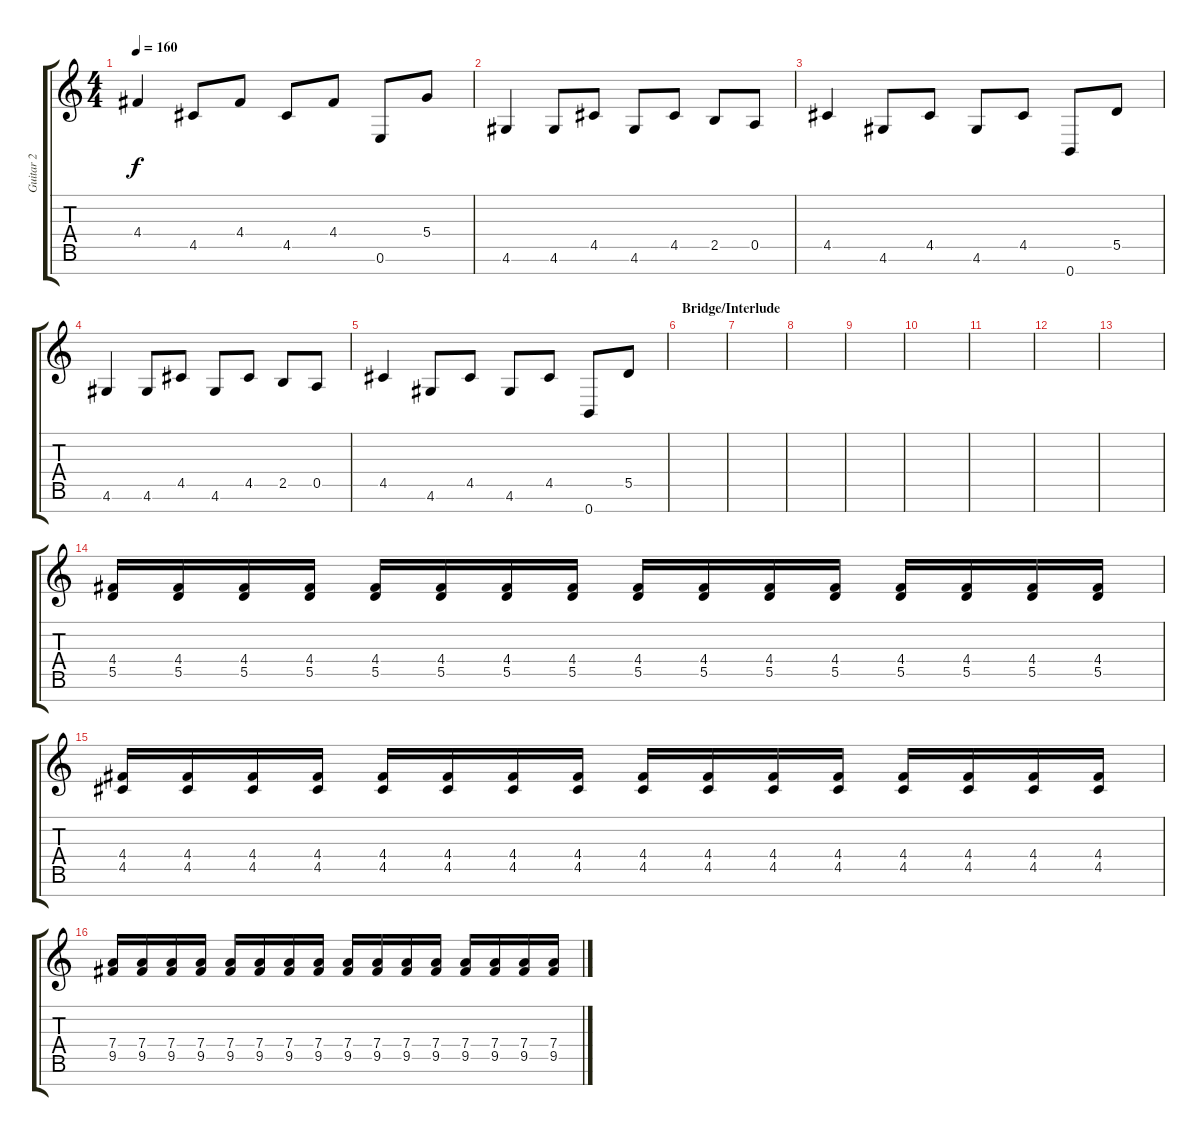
\track ("Guitar 2" "Guitar 2") {instrument distortionguitar}
\staff {score tabs}
\tuning (E4 B3 Gb3 D3 A2 E2 B1) {hide}
\ts (4 4)
\tempo 160
\clef g2
\ks c
4.4.4{dy f} 4.5.8 4.4.8 4.5.8 4.4.8 0.6.8 5.4.8 |
4.6.4 4.6.8 4.5.8 4.6.8 4.5.8 2.5.8 0.5.8 |
4.5.4 4.6.8 4.5.8 4.6.8 4.5.8 0.7.8 5.5.8 |
4.6.4 4.6.8 4.5.8 4.6.8 4.5.8 2.5.8 0.5.8 |
4.5.4 4.6.8 4.5.8 4.6.8 4.5.8 0.7.8 5.5.8 |
\section ("" "Bridge/Interlude")
|
|
|
|
|
|
|
|
(4.4 5.5).16 (4.4 5.5).16 (4.4 5.5).16 (4.4 5.5).16 (4.4 5.5).16 (4.4 5.5).16 (4.4 5.5).16 (4.4 5.5).16 (4.4 5.5).16 (4.4 5.5).16 (4.4 5.5).16 (4.4 5.5).16 (4.4 5.5).16 (4.4 5.5).16 (4.4 5.5).16 (4.4 5.5).16 |
(4.4 4.5).16 (4.4 4.5).16 (4.4 4.5).16 (4.4 4.5).16 (4.4 4.5).16 (4.4 4.5).16 (4.4 4.5).16 (4.4 4.5).16 (4.4 4.5).16 (4.4 4.5).16 (4.4 4.5).16 (4.4 4.5).16 (4.4 4.5).16 (4.4 4.5).16 (4.4 4.5).16 (4.4 4.5).16 |
(7.4 9.5).16 (7.4 9.5).16 (7.4 9.5).16 (7.4 9.5).16 (7.4 9.5).16 (7.4 9.5).16 (7.4 9.5).16 (7.4 9.5).16 (7.4 9.5).16 (7.4 9.5).16 (7.4 9.5).16 (7.4 9.5).16 (7.4 9.5).16 (7.4 9.5).16 (7.4 9.5).16 (7.4 9.5).16
